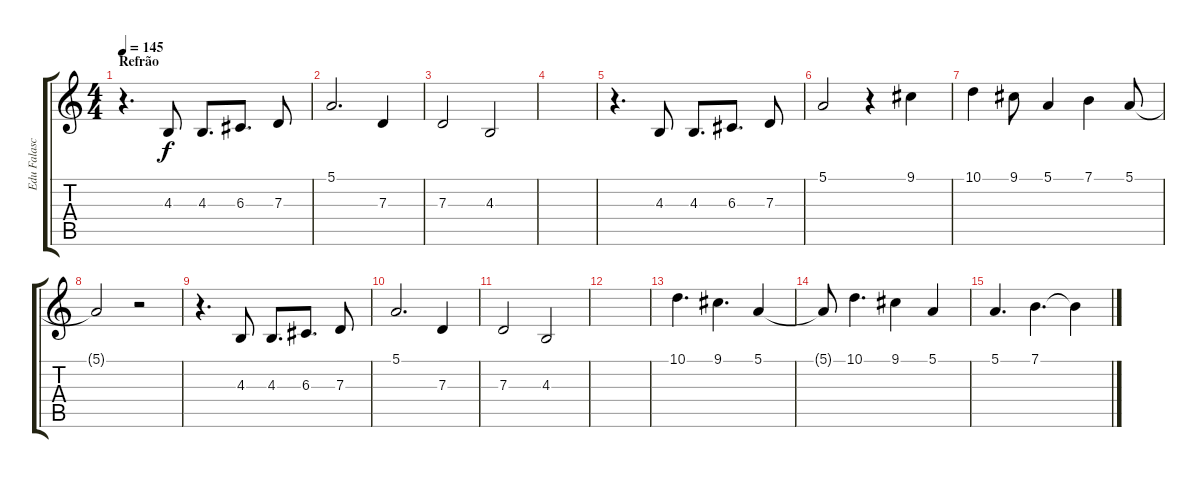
\track ("Edu Falaschi" "Edu Falasc") {instrument sopranosax}
\staff {score tabs}
\tuning (E4 B3 G3 D3 A2 E2) {hide}
\ts (4 4)
\section ("" "Refrão")
\tempo 145
\clef g2
\ks c
r.4{d dy f} 4.3.8 4.3.8{d} 6.3.8{d} 7.3.8 |
5.1.2{d} 7.3.4 |
7.3.2 4.3.2 |
|
r.4{d} 4.3.8 4.3.8{d} 6.3.8{d} 7.3.8 |
5.1.2 r.4 9.1.4 |
10.1.4 9.1.8 5.1.4 7.1.4 5.1.8 |
5.1{t}.2 r.2 |
r.4{d} 4.3.8 4.3.8{d} 6.3.8{d} 7.3.8 |
5.1.2{d} 7.3.4 |
7.3.2 4.3.2 |
|
10.1.4{d} 9.1.4{d} 5.1.4 |
5.1{t}.8 10.1.4{d} 9.1.4 5.1.4 |
5.1.4{d} 7.1.4{d} 7.1{t}.4
